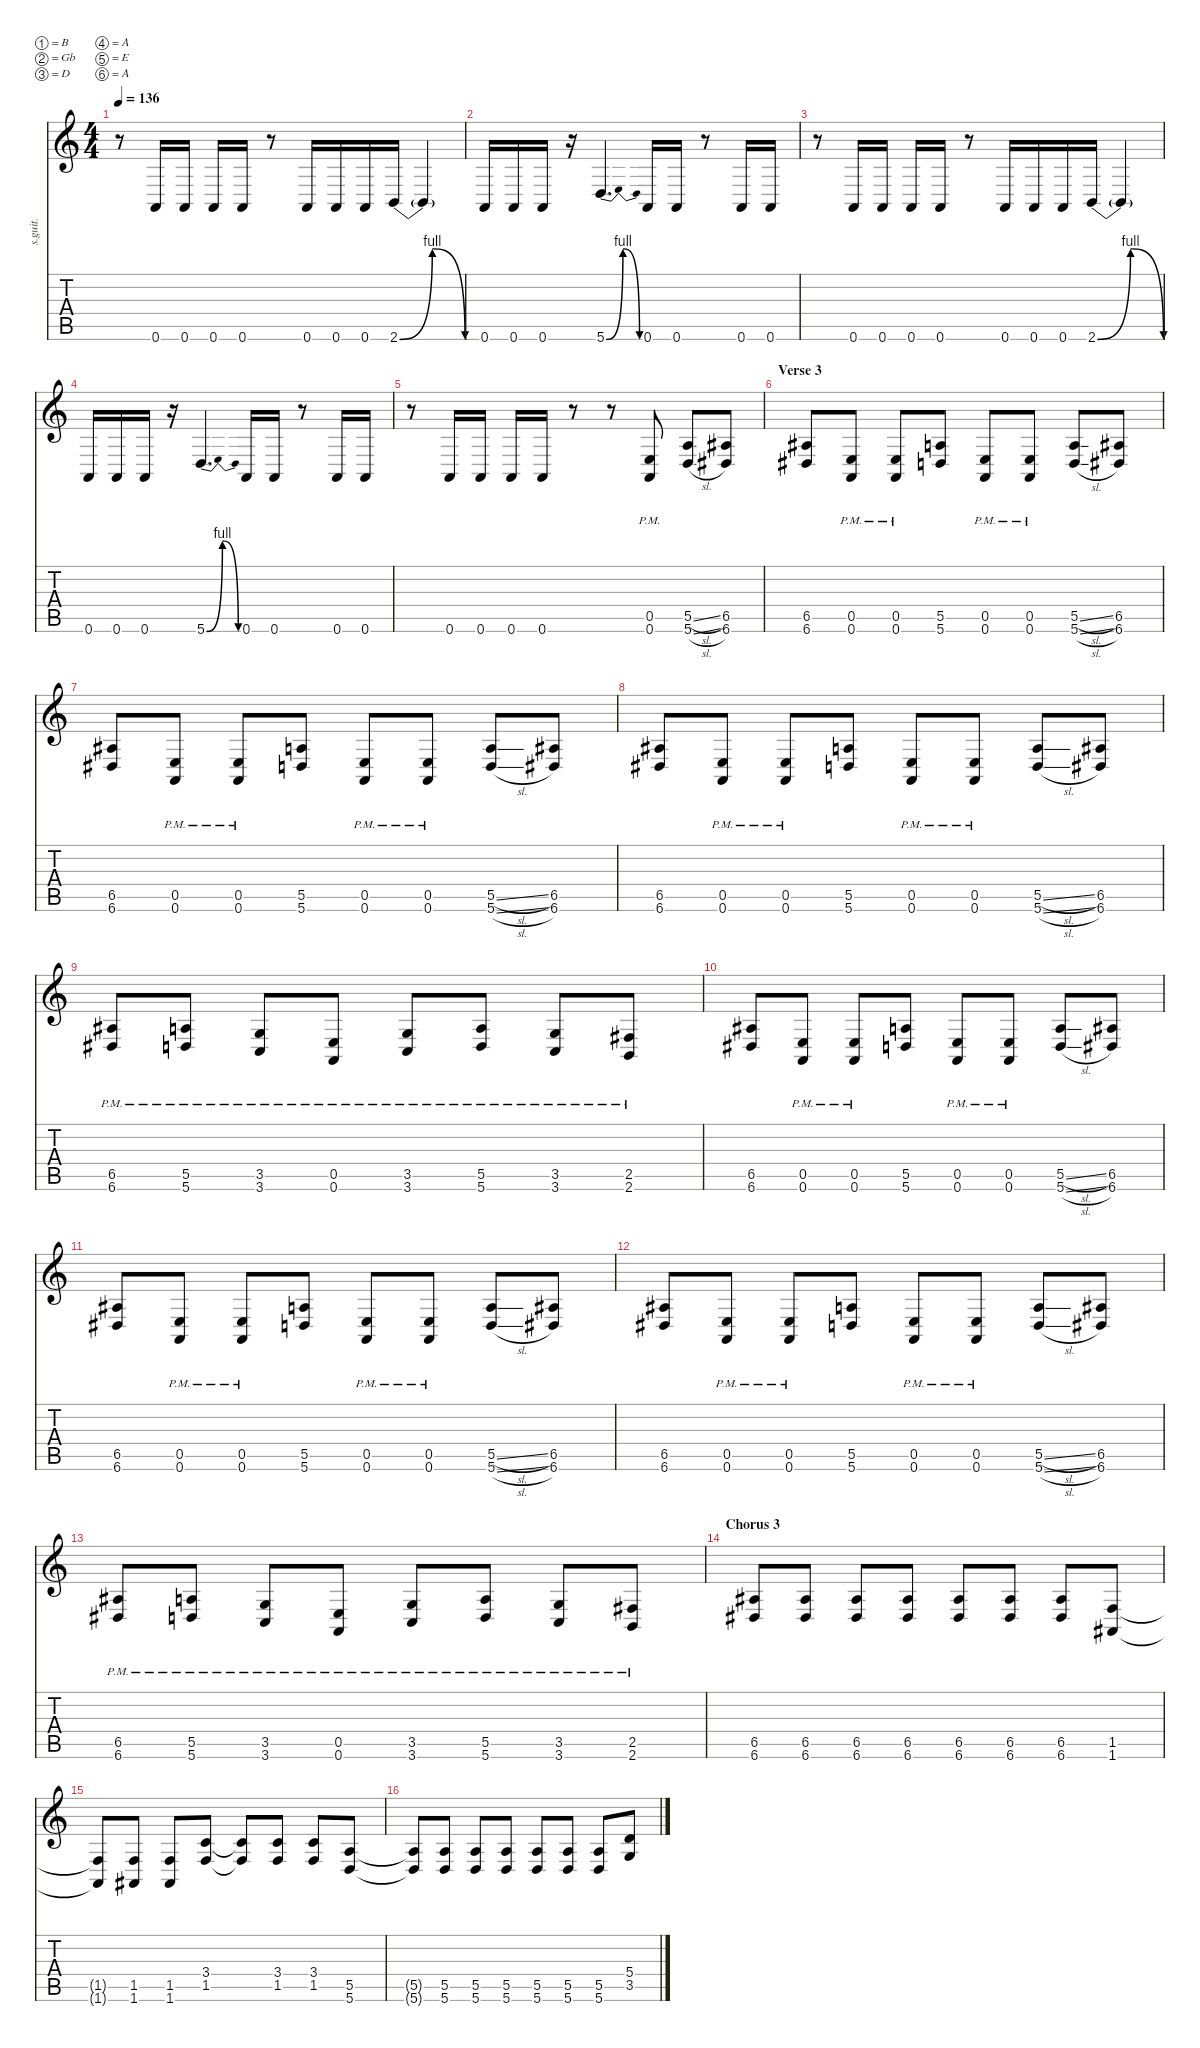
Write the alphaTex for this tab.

\defaultSystemsLayout 4
\hideDynamics
\bracketExtendMode nobrackets
\track ("Mick Thomson" "s.guit.") {instrument distortionguitar}
\staff {score tabs}
\tuning (B3 Gb3 D3 A2 E2 A1)
\ts (4 4)
\tempo 136
\clef g2
\ks c
r.8{dy f} 0.6.16{lyrics (0 "") lyrics (1 "") lyrics (2 "") lyrics (3 "") lyrics (4 "")} 0.6.16{lyrics (0 "") lyrics (1 "") lyrics (2 "") lyrics (3 "") lyrics (4 "")} 0.6.16{lyrics (0 "") lyrics (1 "") lyrics (2 "") lyrics (3 "") lyrics (4 "")} 0.6.16{lyrics (0 "") lyrics (1 "") lyrics (2 "") lyrics (3 "") lyrics (4 "")} r.8 0.6.16{lyrics (0 "") lyrics (1 "") lyrics (2 "") lyrics (3 "") lyrics (4 "")} 0.6.16{lyrics (0 "") lyrics (1 "") lyrics (2 "") lyrics (3 "") lyrics (4 "")} 0.6.16{lyrics (0 "") lyrics (1 "") lyrics (2 "") lyrics (3 "") lyrics (4 "")} 2.6{be (bendrelease 0 0 7.8 4 19.8 4 49.8 0)}.16{lyrics (0 "") lyrics (1 "") lyrics (2 "") lyrics (3 "") lyrics (4 "")} 2.6{t}.4{lyrics (0 "") lyrics (1 "") lyrics (2 "") lyrics (3 "") lyrics (4 "")} |
0.6.16{lyrics (0 "") lyrics (1 "") lyrics (2 "") lyrics (3 "") lyrics (4 "")} 0.6.16{lyrics (0 "") lyrics (1 "") lyrics (2 "") lyrics (3 "") lyrics (4 "")} 0.6.16{lyrics (0 "") lyrics (1 "") lyrics (2 "") lyrics (3 "") lyrics (4 "")} r.16 5.6{be (bendrelease 0 0 7.8 4 19.8 4 49.8 0)}.4{d lyrics (0 "") lyrics (1 "") lyrics (2 "") lyrics (3 "") lyrics (4 "")} 0.6.16{lyrics (0 "") lyrics (1 "") lyrics (2 "") lyrics (3 "") lyrics (4 "")} 0.6.16{lyrics (0 "") lyrics (1 "") lyrics (2 "") lyrics (3 "") lyrics (4 "")} r.8 0.6.16{lyrics (0 "") lyrics (1 "") lyrics (2 "") lyrics (3 "") lyrics (4 "")} 0.6.16{lyrics (0 "") lyrics (1 "") lyrics (2 "") lyrics (3 "") lyrics (4 "")} |
r.8 0.6.16{lyrics (0 "") lyrics (1 "") lyrics (2 "") lyrics (3 "") lyrics (4 "")} 0.6.16{lyrics (0 "") lyrics (1 "") lyrics (2 "") lyrics (3 "") lyrics (4 "")} 0.6.16{lyrics (0 "") lyrics (1 "") lyrics (2 "") lyrics (3 "") lyrics (4 "")} 0.6.16{lyrics (0 "") lyrics (1 "") lyrics (2 "") lyrics (3 "") lyrics (4 "")} r.8 0.6.16{lyrics (0 "") lyrics (1 "") lyrics (2 "") lyrics (3 "") lyrics (4 "")} 0.6.16{lyrics (0 "") lyrics (1 "") lyrics (2 "") lyrics (3 "") lyrics (4 "")} 0.6.16{lyrics (0 "") lyrics (1 "") lyrics (2 "") lyrics (3 "") lyrics (4 "")} 2.6{be (bendrelease 0 0 7.8 4 19.8 4 49.8 0)}.16{lyrics (0 "") lyrics (1 "") lyrics (2 "") lyrics (3 "") lyrics (4 "")} 2.6{t}.4{lyrics (0 "") lyrics (1 "") lyrics (2 "") lyrics (3 "") lyrics (4 "")} |
0.6.16{lyrics (0 "") lyrics (1 "") lyrics (2 "") lyrics (3 "") lyrics (4 "")} 0.6.16{lyrics (0 "") lyrics (1 "") lyrics (2 "") lyrics (3 "") lyrics (4 "")} 0.6.16{lyrics (0 "") lyrics (1 "") lyrics (2 "") lyrics (3 "") lyrics (4 "")} r.16 5.6{be (bendrelease 0 0 7.8 4 19.8 4 49.8 0)}.4{d lyrics (0 "") lyrics (1 "") lyrics (2 "") lyrics (3 "") lyrics (4 "")} 0.6.16{lyrics (0 "") lyrics (1 "") lyrics (2 "") lyrics (3 "") lyrics (4 "")} 0.6.16{lyrics (0 "") lyrics (1 "") lyrics (2 "") lyrics (3 "") lyrics (4 "")} r.8 0.6.16{lyrics (0 "") lyrics (1 "") lyrics (2 "") lyrics (3 "") lyrics (4 "")} 0.6.16{lyrics (0 "") lyrics (1 "") lyrics (2 "") lyrics (3 "") lyrics (4 "")} |
r.8 0.6.16{lyrics (0 "") lyrics (1 "") lyrics (2 "") lyrics (3 "") lyrics (4 "")} 0.6.16{lyrics (0 "") lyrics (1 "") lyrics (2 "") lyrics (3 "") lyrics (4 "")} 0.6.16{lyrics (0 "") lyrics (1 "") lyrics (2 "") lyrics (3 "") lyrics (4 "")} 0.6.16{lyrics (0 "") lyrics (1 "") lyrics (2 "") lyrics (3 "") lyrics (4 "")} r.8 r.8 (0.5{pm} 0.6{pm}).8{lyrics (0 "") lyrics (1 "") lyrics (2 "") lyrics (3 "") lyrics (4 "")} (5.5{sl} 5.6{sl}).8{lyrics (0 "") lyrics (1 "") lyrics (2 "") lyrics (3 "") lyrics (4 "")} (6.5{acc #} 6.6{acc #}).8{lyrics (0 "") lyrics (1 "") lyrics (2 "") lyrics (3 "") lyrics (4 "")} |
\section ("" "Verse 3")
(6.5{acc #} 6.6{acc #}).8{lyrics (0 "") lyrics (1 "") lyrics (2 "") lyrics (3 "") lyrics (4 "")} (0.5{pm} 0.6{pm}).8{lyrics (0 "") lyrics (1 "") lyrics (2 "") lyrics (3 "") lyrics (4 "")} (0.5{pm} 0.6{pm}).8{lyrics (0 "") lyrics (1 "") lyrics (2 "") lyrics (3 "") lyrics (4 "")} (5.5 5.6).8{lyrics (0 "") lyrics (1 "") lyrics (2 "") lyrics (3 "") lyrics (4 "")} (0.5{pm} 0.6{pm}).8{lyrics (0 "") lyrics (1 "") lyrics (2 "") lyrics (3 "") lyrics (4 "")} (0.5{pm} 0.6{pm}).8{lyrics (0 "") lyrics (1 "") lyrics (2 "") lyrics (3 "") lyrics (4 "")} (5.5{sl} 5.6{sl}).8{lyrics (0 "") lyrics (1 "") lyrics (2 "") lyrics (3 "") lyrics (4 "")} (6.5{acc #} 6.6{acc #}).8{lyrics (0 "") lyrics (1 "") lyrics (2 "") lyrics (3 "") lyrics (4 "")} |
(6.5{acc #} 6.6{acc #}).8{lyrics (0 "") lyrics (1 "") lyrics (2 "") lyrics (3 "") lyrics (4 "")} (0.5{pm} 0.6{pm}).8{lyrics (0 "") lyrics (1 "") lyrics (2 "") lyrics (3 "") lyrics (4 "")} (0.5{pm} 0.6{pm}).8{lyrics (0 "") lyrics (1 "") lyrics (2 "") lyrics (3 "") lyrics (4 "")} (5.5 5.6).8{lyrics (0 "") lyrics (1 "") lyrics (2 "") lyrics (3 "") lyrics (4 "")} (0.5{pm} 0.6{pm}).8{lyrics (0 "") lyrics (1 "") lyrics (2 "") lyrics (3 "") lyrics (4 "")} (0.5{pm} 0.6{pm}).8{lyrics (0 "") lyrics (1 "") lyrics (2 "") lyrics (3 "") lyrics (4 "")} (5.5{sl} 5.6{sl}).8{lyrics (0 "") lyrics (1 "") lyrics (2 "") lyrics (3 "") lyrics (4 "")} (6.5{acc #} 6.6{acc #}).8{lyrics (0 "") lyrics (1 "") lyrics (2 "") lyrics (3 "") lyrics (4 "")} |
(6.5{acc #} 6.6{acc #}).8{lyrics (0 "") lyrics (1 "") lyrics (2 "") lyrics (3 "") lyrics (4 "")} (0.5{pm} 0.6{pm}).8{lyrics (0 "") lyrics (1 "") lyrics (2 "") lyrics (3 "") lyrics (4 "")} (0.5{pm} 0.6{pm}).8{lyrics (0 "") lyrics (1 "") lyrics (2 "") lyrics (3 "") lyrics (4 "")} (5.5 5.6).8{lyrics (0 "") lyrics (1 "") lyrics (2 "") lyrics (3 "") lyrics (4 "")} (0.5{pm} 0.6{pm}).8{lyrics (0 "") lyrics (1 "") lyrics (2 "") lyrics (3 "") lyrics (4 "")} (0.5{pm} 0.6{pm}).8{lyrics (0 "") lyrics (1 "") lyrics (2 "") lyrics (3 "") lyrics (4 "")} (5.5{sl} 5.6{sl}).8{lyrics (0 "") lyrics (1 "") lyrics (2 "") lyrics (3 "") lyrics (4 "")} (6.5{acc #} 6.6{acc #}).8{lyrics (0 "") lyrics (1 "") lyrics (2 "") lyrics (3 "") lyrics (4 "")} |
(6.5{pm acc #} 6.6{pm acc #}).8{lyrics (0 "") lyrics (1 "") lyrics (2 "") lyrics (3 "") lyrics (4 "")} (5.5{pm} 5.6{pm}).8{lyrics (0 "") lyrics (1 "") lyrics (2 "") lyrics (3 "") lyrics (4 "")} (3.5{pm} 3.6{pm}).8{lyrics (0 "") lyrics (1 "") lyrics (2 "") lyrics (3 "") lyrics (4 "")} (0.5{pm} 0.6{pm}).8{lyrics (0 "") lyrics (1 "") lyrics (2 "") lyrics (3 "") lyrics (4 "")} (3.5{pm} 3.6{pm}).8{lyrics (0 "") lyrics (1 "") lyrics (2 "") lyrics (3 "") lyrics (4 "")} (5.5{pm} 5.6{pm}).8{lyrics (0 "") lyrics (1 "") lyrics (2 "") lyrics (3 "") lyrics (4 "")} (3.5{pm} 3.6{pm}).8{lyrics (0 "") lyrics (1 "") lyrics (2 "") lyrics (3 "") lyrics (4 "")} (2.5{pm acc #} 2.6{pm}).8{lyrics (0 "") lyrics (1 "") lyrics (2 "") lyrics (3 "") lyrics (4 "")} |
(6.5{acc #} 6.6{acc #}).8{lyrics (0 "") lyrics (1 "") lyrics (2 "") lyrics (3 "") lyrics (4 "")} (0.5{pm} 0.6{pm}).8{lyrics (0 "") lyrics (1 "") lyrics (2 "") lyrics (3 "") lyrics (4 "")} (0.5{pm} 0.6{pm}).8{lyrics (0 "") lyrics (1 "") lyrics (2 "") lyrics (3 "") lyrics (4 "")} (5.5 5.6).8{lyrics (0 "") lyrics (1 "") lyrics (2 "") lyrics (3 "") lyrics (4 "")} (0.5{pm} 0.6{pm}).8{lyrics (0 "") lyrics (1 "") lyrics (2 "") lyrics (3 "") lyrics (4 "")} (0.5{pm} 0.6{pm}).8{lyrics (0 "") lyrics (1 "") lyrics (2 "") lyrics (3 "") lyrics (4 "")} (5.5{sl} 5.6{sl}).8{lyrics (0 "") lyrics (1 "") lyrics (2 "") lyrics (3 "") lyrics (4 "")} (6.5{acc #} 6.6{acc #}).8{lyrics (0 "") lyrics (1 "") lyrics (2 "") lyrics (3 "") lyrics (4 "")} |
(6.5{acc #} 6.6{acc #}).8{lyrics (0 "") lyrics (1 "") lyrics (2 "") lyrics (3 "") lyrics (4 "")} (0.5{pm} 0.6{pm}).8{lyrics (0 "") lyrics (1 "") lyrics (2 "") lyrics (3 "") lyrics (4 "")} (0.5{pm} 0.6{pm}).8{lyrics (0 "") lyrics (1 "") lyrics (2 "") lyrics (3 "") lyrics (4 "")} (5.5 5.6).8{lyrics (0 "") lyrics (1 "") lyrics (2 "") lyrics (3 "") lyrics (4 "")} (0.5{pm} 0.6{pm}).8{lyrics (0 "") lyrics (1 "") lyrics (2 "") lyrics (3 "") lyrics (4 "")} (0.5{pm} 0.6{pm}).8{lyrics (0 "") lyrics (1 "") lyrics (2 "") lyrics (3 "") lyrics (4 "")} (5.5{sl} 5.6{sl}).8{lyrics (0 "") lyrics (1 "") lyrics (2 "") lyrics (3 "") lyrics (4 "")} (6.5{acc #} 6.6{acc #}).8{lyrics (0 "") lyrics (1 "") lyrics (2 "") lyrics (3 "") lyrics (4 "")} |
(6.5{acc #} 6.6{acc #}).8{lyrics (0 "") lyrics (1 "") lyrics (2 "") lyrics (3 "") lyrics (4 "")} (0.5{pm} 0.6{pm}).8{lyrics (0 "") lyrics (1 "") lyrics (2 "") lyrics (3 "") lyrics (4 "")} (0.5{pm} 0.6{pm}).8{lyrics (0 "") lyrics (1 "") lyrics (2 "") lyrics (3 "") lyrics (4 "")} (5.5 5.6).8{lyrics (0 "") lyrics (1 "") lyrics (2 "") lyrics (3 "") lyrics (4 "")} (0.5{pm} 0.6{pm}).8{lyrics (0 "") lyrics (1 "") lyrics (2 "") lyrics (3 "") lyrics (4 "")} (0.5{pm} 0.6{pm}).8{lyrics (0 "") lyrics (1 "") lyrics (2 "") lyrics (3 "") lyrics (4 "")} (5.5{sl} 5.6{sl}).8{lyrics (0 "") lyrics (1 "") lyrics (2 "") lyrics (3 "") lyrics (4 "")} (6.5{acc #} 6.6{acc #}).8{lyrics (0 "") lyrics (1 "") lyrics (2 "") lyrics (3 "") lyrics (4 "")} |
(6.5{pm acc #} 6.6{pm acc #}).8{lyrics (0 "") lyrics (1 "") lyrics (2 "") lyrics (3 "") lyrics (4 "")} (5.5{pm} 5.6{pm}).8{lyrics (0 "") lyrics (1 "") lyrics (2 "") lyrics (3 "") lyrics (4 "")} (3.5{pm} 3.6{pm}).8{lyrics (0 "") lyrics (1 "") lyrics (2 "") lyrics (3 "") lyrics (4 "")} (0.5{pm} 0.6{pm}).8{lyrics (0 "") lyrics (1 "") lyrics (2 "") lyrics (3 "") lyrics (4 "")} (3.5{pm} 3.6{pm}).8{lyrics (0 "") lyrics (1 "") lyrics (2 "") lyrics (3 "") lyrics (4 "")} (5.5{pm} 5.6{pm}).8{lyrics (0 "") lyrics (1 "") lyrics (2 "") lyrics (3 "") lyrics (4 "")} (3.5{pm} 3.6{pm}).8{lyrics (0 "") lyrics (1 "") lyrics (2 "") lyrics (3 "") lyrics (4 "")} (2.5{pm acc #} 2.6{pm}).8{lyrics (0 "") lyrics (1 "") lyrics (2 "") lyrics (3 "") lyrics (4 "")} |
\section ("" "Chorus 3")
(6.5{acc #} 6.6{acc #}).8{lyrics (0 "") lyrics (1 "") lyrics (2 "") lyrics (3 "") lyrics (4 "")} (6.5{acc #} 6.6{acc #}).8{lyrics (0 "") lyrics (1 "") lyrics (2 "") lyrics (3 "") lyrics (4 "")} (6.5{acc #} 6.6{acc #}).8{lyrics (0 "") lyrics (1 "") lyrics (2 "") lyrics (3 "") lyrics (4 "")} (6.5{acc #} 6.6{acc #}).8{lyrics (0 "") lyrics (1 "") lyrics (2 "") lyrics (3 "") lyrics (4 "")} (6.5{acc #} 6.6{acc #}).8{lyrics (0 "") lyrics (1 "") lyrics (2 "") lyrics (3 "") lyrics (4 "")} (6.5{acc #} 6.6{acc #}).8{lyrics (0 "") lyrics (1 "") lyrics (2 "") lyrics (3 "") lyrics (4 "")} (6.5{acc #} 6.6{acc #}).8{lyrics (0 "") lyrics (1 "") lyrics (2 "") lyrics (3 "") lyrics (4 "")} (1.5 1.6{acc #}).8{lyrics (0 "") lyrics (1 "") lyrics (2 "") lyrics (3 "") lyrics (4 "")} |
(1.5{t} 1.6{t acc #}).8{lyrics (0 "") lyrics (1 "") lyrics (2 "") lyrics (3 "") lyrics (4 "")} (1.5 1.6{acc #}).8{lyrics (0 "") lyrics (1 "") lyrics (2 "") lyrics (3 "") lyrics (4 "")} (1.5 1.6{acc #}).8{lyrics (0 "") lyrics (1 "") lyrics (2 "") lyrics (3 "") lyrics (4 "")} (3.4 1.5).8{lyrics (0 "") lyrics (1 "") lyrics (2 "") lyrics (3 "") lyrics (4 "")} (3.4{t} 1.5{t}).8{lyrics (0 "") lyrics (1 "") lyrics (2 "") lyrics (3 "") lyrics (4 "")} (3.4 1.5).8{lyrics (0 "") lyrics (1 "") lyrics (2 "") lyrics (3 "") lyrics (4 "")} (3.4 1.5).8{lyrics (0 "") lyrics (1 "") lyrics (2 "") lyrics (3 "") lyrics (4 "")} (5.5 5.6).8{lyrics (0 "") lyrics (1 "") lyrics (2 "") lyrics (3 "") lyrics (4 "")} |
(5.5{t} 5.6{t}).8{lyrics (0 "") lyrics (1 "") lyrics (2 "") lyrics (3 "") lyrics (4 "")} (5.5 5.6).8{lyrics (0 "") lyrics (1 "") lyrics (2 "") lyrics (3 "") lyrics (4 "")} (5.5 5.6).8{lyrics (0 "") lyrics (1 "") lyrics (2 "") lyrics (3 "") lyrics (4 "")} (5.5 5.6).8{lyrics (0 "") lyrics (1 "") lyrics (2 "") lyrics (3 "") lyrics (4 "")} (5.5 5.6).8{lyrics (0 "") lyrics (1 "") lyrics (2 "") lyrics (3 "") lyrics (4 "")} (5.5 5.6).8{lyrics (0 "") lyrics (1 "") lyrics (2 "") lyrics (3 "") lyrics (4 "")} (5.5 5.6).8{lyrics (0 "") lyrics (1 "") lyrics (2 "") lyrics (3 "") lyrics (4 "")} (5.4 3.5).8{lyrics (0 "") lyrics (1 "") lyrics (2 "") lyrics (3 "") lyrics (4 "")}
